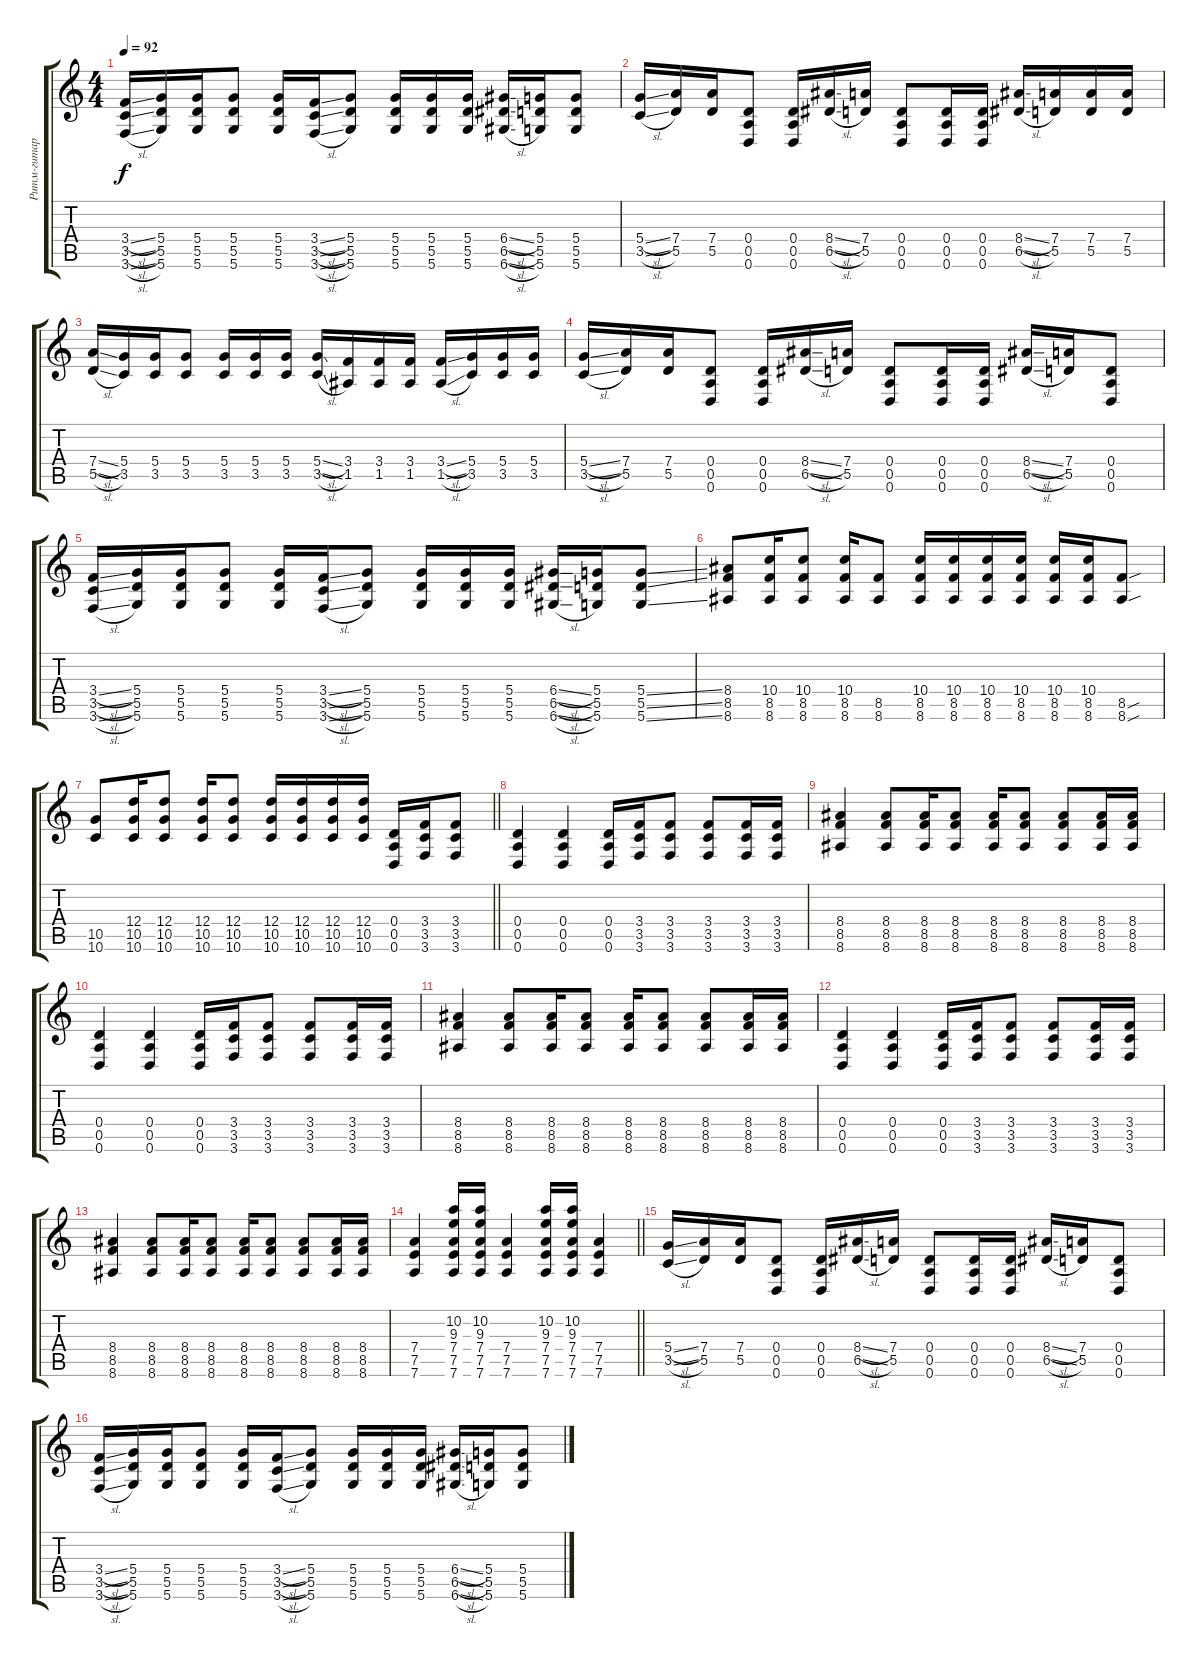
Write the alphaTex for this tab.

\track ("Ритм-гитара" "Ритм-гитар") {instrument overdrivenguitar}
\staff {score tabs}
\tuning (E4 B3 G3 D3 A2 D2) {hide}
\ts (4 4)
\tempo 92
\clef g2
\ks c
(3.4{sl} 3.5{sl} 3.6{sl}).16{dy f} (5.4 5.5 5.6).16 (5.4 5.5 5.6).16 (5.4 5.5 5.6).8 (5.4 5.5 5.6).16 (3.4{sl} 3.5{sl} 3.6{sl}).16 (5.4 5.5 5.6).8 (5.4 5.5 5.6).16 (5.4 5.5 5.6).16 (5.4 5.5 5.6).16 (6.4{sl} 6.5{sl} 6.6{sl}).16 (5.4 5.5 5.6).16 (5.4 5.5 5.6).8 |
(5.4{sl} 3.5{sl}).16 (7.4 5.5).16 (7.4 5.5).16 (0.4 0.5 0.6).8 (0.4 0.5 0.6).16 (8.4{sl} 6.5{sl}).16 (7.4 5.5).16 (0.4 0.5 0.6).8 (0.4 0.5 0.6).16 (0.4 0.5 0.6).16 (8.4{sl} 6.5{sl}).16 (7.4 5.5).16 (7.4 5.5).16 (7.4 5.5).16 |
(7.4{sl} 5.5{sl}).16 (5.4 3.5).16 (5.4 3.5).16 (5.4 3.5).8 (5.4 3.5).16 (5.4 3.5).16 (5.4 3.5).16 (5.4{sl} 3.5{sl}).16 (3.4 1.5).16 (3.4 1.5).16 (3.4 1.5).16 (3.4{sl} 1.5{sl}).16 (5.4 3.5).16 (5.4 3.5).16 (5.4 3.5).16 |
(5.4{sl} 3.5{sl}).16 (7.4 5.5).16 (7.4 5.5).16 (0.4 0.5 0.6).8 (0.4 0.5 0.6).16 (8.4{sl} 6.5{sl}).16 (7.4 5.5).16 (0.4 0.5 0.6).8 (0.4 0.5 0.6).16 (0.4 0.5 0.6).16 (8.4{sl} 6.5{sl}).16 (7.4 5.5).16 (0.4 0.5 0.6).8 |
(3.4{sl} 3.5{sl} 3.6{sl}).16 (5.4 5.5 5.6).16 (5.4 5.5 5.6).16 (5.4 5.5 5.6).8 (5.4 5.5 5.6).16 (3.4{sl} 3.5{sl} 3.6{sl}).16 (5.4 5.5 5.6).8 (5.4 5.5 5.6).16 (5.4 5.5 5.6).16 (5.4 5.5 5.6).16 (6.4{sl} 6.5{sl} 6.6{sl}).16 (5.4 5.5 5.6).16 (5.4{ss} 5.5{ss} 5.6{ss}).8 |
(8.4 8.5 8.6).8 (10.4 8.5 8.6).16 (10.4 8.5 8.6).8 (10.4 8.5 8.6).16 (8.5 8.6).8 (10.4 8.5 8.6).16 (10.4 8.5 8.6).16 (10.4 8.5 8.6).16 (10.4 8.5 8.6).16 (10.4 8.5 8.6).16 (10.4 8.5 8.6).16 (8.5{sou} 8.6{sou}).8 |
\barLineRight lightlight
(10.5 10.6).8 (12.4 10.5 10.6).16 (12.4 10.5 10.6).8 (12.4 10.5 10.6).16 (12.4 10.5 10.6).8 (12.4 10.5 10.6).16 (12.4 10.5 10.6).16 (12.4 10.5 10.6).16 (12.4 10.5 10.6).16 (0.4 0.5 0.6).16 (3.4 3.5 3.6).16 (3.4 3.5 3.6).8 |
(0.4 0.5 0.6).4 (0.4 0.5 0.6).4 (0.4 0.5 0.6).16 (3.4 3.5 3.6).16 (3.4 3.5 3.6).8 (3.4 3.5 3.6).8 (3.4 3.5 3.6).16 (3.4 3.5 3.6).16 |
(8.4 8.5 8.6).4 (8.4 8.5 8.6).8 (8.4 8.5 8.6).16 (8.4 8.5 8.6).8 (8.4 8.5 8.6).16 (8.4 8.5 8.6).8 (8.4 8.5 8.6).8 (8.4 8.5 8.6).16 (8.4 8.5 8.6).16 |
(0.4 0.5 0.6).4 (0.4 0.5 0.6).4 (0.4 0.5 0.6).16 (3.4 3.5 3.6).16 (3.4 3.5 3.6).8 (3.4 3.5 3.6).8 (3.4 3.5 3.6).16 (3.4 3.5 3.6).16 |
(8.4 8.5 8.6).4 (8.4 8.5 8.6).8 (8.4 8.5 8.6).16 (8.4 8.5 8.6).8 (8.4 8.5 8.6).16 (8.4 8.5 8.6).8 (8.4 8.5 8.6).8 (8.4 8.5 8.6).16 (8.4 8.5 8.6).16 |
(0.4 0.5 0.6).4 (0.4 0.5 0.6).4 (0.4 0.5 0.6).16 (3.4 3.5 3.6).16 (3.4 3.5 3.6).8 (3.4 3.5 3.6).8 (3.4 3.5 3.6).16 (3.4 3.5 3.6).16 |
(8.4 8.5 8.6).4 (8.4 8.5 8.6).8 (8.4 8.5 8.6).16 (8.4 8.5 8.6).8 (8.4 8.5 8.6).16 (8.4 8.5 8.6).8 (8.4 8.5 8.6).8 (8.4 8.5 8.6).16 (8.4 8.5 8.6).16 |
\barLineRight lightlight
(7.4 7.5 7.6).4 (10.2 9.3 7.4 7.5 7.6).16 (10.2 9.3 7.4 7.5 7.6).16 (7.4 7.5 7.6).4 (10.2 9.3 7.4 7.5 7.6).16 (10.2 9.3 7.4 7.5 7.6).16 (7.4 7.5 7.6).4 |
(5.4{sl} 3.5{sl}).16 (7.4 5.5).16 (7.4 5.5).16 (0.4 0.5 0.6).8 (0.4 0.5 0.6).16 (8.4{sl} 6.5{sl}).16 (7.4 5.5).16 (0.4 0.5 0.6).8 (0.4 0.5 0.6).16 (0.4 0.5 0.6).16 (8.4{sl} 6.5{sl}).16 (7.4 5.5).16 (0.4 0.5 0.6).8 |
(3.4{sl} 3.5{sl} 3.6{sl}).16 (5.4 5.5 5.6).16 (5.4 5.5 5.6).16 (5.4 5.5 5.6).8 (5.4 5.5 5.6).16 (3.4{sl} 3.5{sl} 3.6{sl}).16 (5.4 5.5 5.6).8 (5.4 5.5 5.6).16 (5.4 5.5 5.6).16 (5.4 5.5 5.6).16 (6.4{sl} 6.5{sl} 6.6{sl}).16 (5.4 5.5 5.6).16 (5.4 5.5 5.6).8
